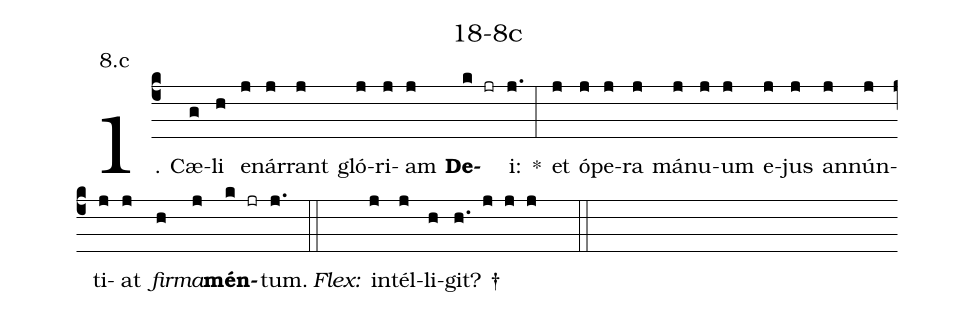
name: 18-8c;
annotation: 8.c;
%%
(c4)1. Cæ(g)li(h) e(j)nár(j)rant(j) gló(j)ri(j)am(j) <b>De</b>(k jr)i:(j.) *(:) et(j) ó(j)pe(j)ra(j) má(j)nu(j)um(j) e(j)jus(j) an(j)nún(j)ti(j)at(j) <i>fir</i>(h)<i>ma</i>(j)<b>mén</b>(k jr)tum.(j.) (::)
<i>Flex:</i>()  in(j)tél(j)li(h)git? †(h. j j j  ::)
